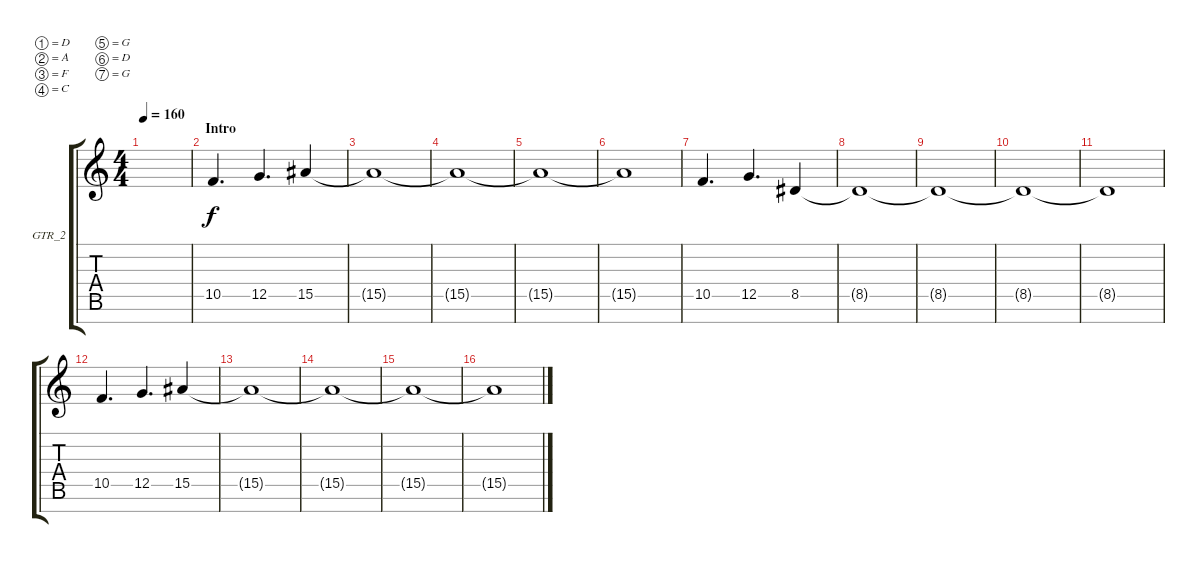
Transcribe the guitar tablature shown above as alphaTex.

\defaultSystemsLayout 4
\bracketExtendMode groupsimilarinstruments
\firstSystemTrackNameOrientation horizontal
\otherSystemsTrackNameOrientation horizontal
\track ("GTR_2" "GTR_2") {instrument distortionguitar}
\staff {score tabs}
\tuning (D4 A3 F3 C3 G2 D2 G1)
\ts (4 4)
\tempo 160
\clef g2
\ks c
|
\section ("" "Intro")
10.5.4{d} 12.5.4{d} 15.5.4 |
15.5{t}.1 |
15.5{t}.1 |
15.5{t}.1 |
15.5{t}.1 |
10.5.4{d} 12.5.4{d} 8.5.4 |
8.5{t}.1 |
8.5{t}.1 |
8.5{t}.1 |
8.5{t}.1 |
10.5.4{d} 12.5.4{d} 15.5.4 |
15.5{t}.1 |
15.5{t}.1 |
15.5{t}.1 |
15.5{t}.1
